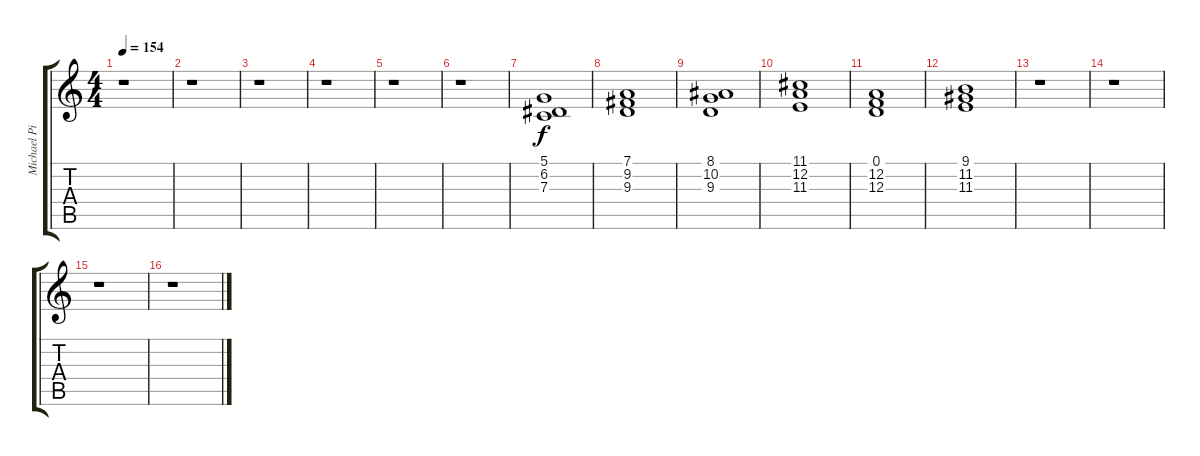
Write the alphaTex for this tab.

\track ("Michael Pinnella" "Michael Pi") {instrument churchorgan}
\staff {score tabs}
\tuning (D4 A3 F3 C3 G2 D2) {hide}
\ts (4 4)
\tempo 154
\clef g2
\ks c
r.1{dy f} |
r.1 |
r.1 |
r.1 |
r.1 |
r.1 |
(5.1 6.2 7.3).1{volume 14 balance 8} |
(7.1 9.2 9.3).1 |
(8.1 10.2 9.3).1 |
(11.1 12.2 11.3).1 |
(0.1 12.2 12.3).1 |
(9.1 11.2 11.3).1 |
r.1 |
r.1 |
r.1 |
r.1
